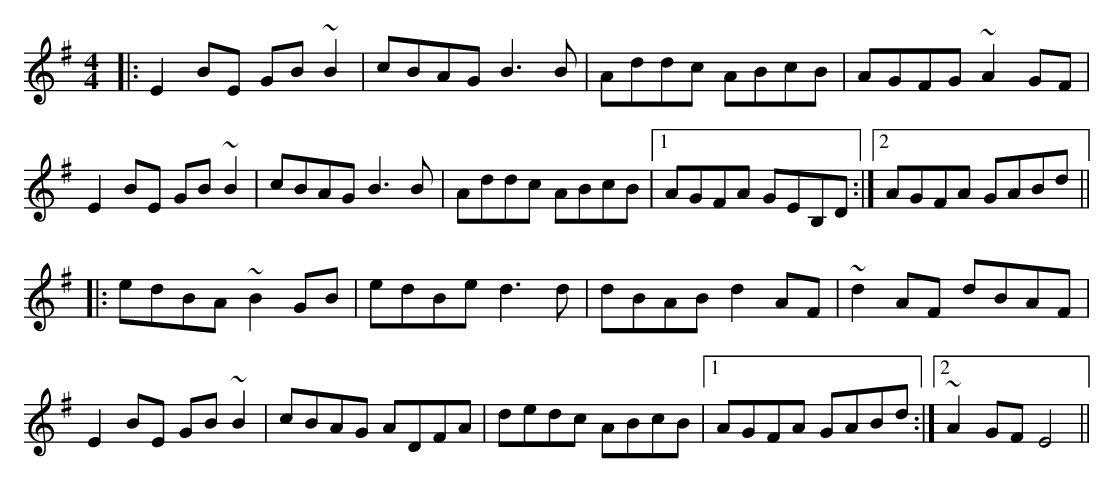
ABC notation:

X:1
M:4/4
K:Emin
|: E2BE GB ~B2 | cBAG B3B | Addc ABcB | AGFG ~A2 GF |
E2BE GB ~B2 | cBAG B3B | Addc ABcB |1 AGFA GEB,D :|2 AGFA GABd ||
|: edBA ~B2GB | edBe d3d | dBAB d2AF | ~d2AF dBAF |
E2BE GB ~B2 | cBAG ADFA | dedc ABcB |1 AGFA GABd :|2 ~A2 GF E4 ||
